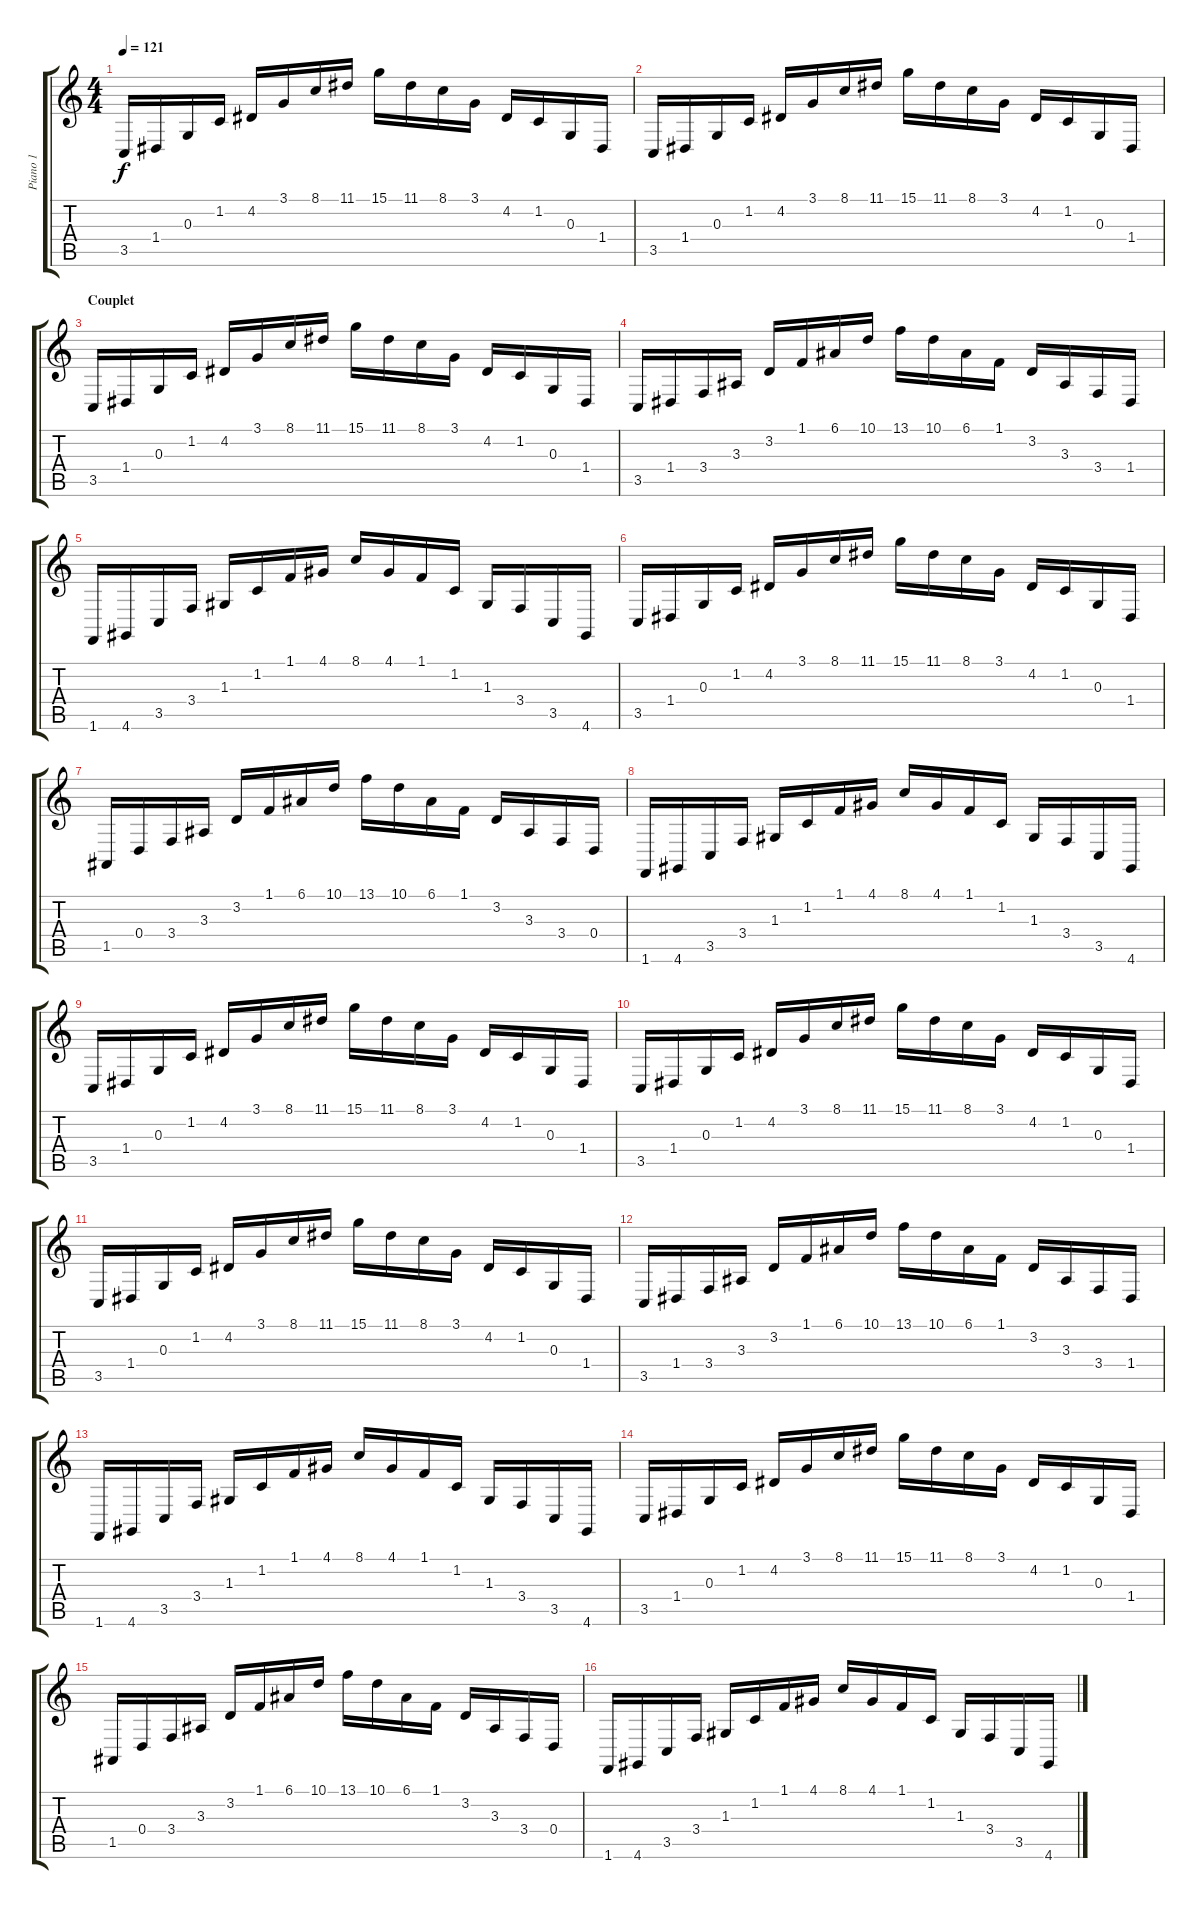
\track ("Piano 1" "Piano 1") {instrument fx8scifi}
\staff {score tabs}
\tuning (E4 B3 G3 D3 A2 E2) {hide}
\ts (4 4)
\tempo 121
\clef g2
\ks c
3.5.16{dy f} 1.4.16 0.3.16 1.2.16 4.2.16 3.1.16 8.1.16 11.1.16 15.1.16 11.1.16 8.1.16 3.1.16 4.2.16 1.2.16 0.3.16 1.4.16 |
3.5.16 1.4.16 0.3.16 1.2.16 4.2.16 3.1.16 8.1.16 11.1.16 15.1.16 11.1.16 8.1.16 3.1.16 4.2.16 1.2.16 0.3.16 1.4.16 |
\section ("" "Couplet")
3.5.16 1.4.16 0.3.16 1.2.16 4.2.16 3.1.16 8.1.16 11.1.16 15.1.16 11.1.16 8.1.16 3.1.16 4.2.16 1.2.16 0.3.16 1.4.16 |
3.5.16 1.4.16 3.4.16 3.3.16 3.2.16 1.1.16 6.1.16 10.1.16 13.1.16 10.1.16 6.1.16 1.1.16 3.2.16 3.3.16 3.4.16 1.4.16 |
1.6.16 4.6.16 3.5.16 3.4.16 1.3.16 1.2.16 1.1.16 4.1.16 8.1.16 4.1.16 1.1.16 1.2.16 1.3.16 3.4.16 3.5.16 4.6.16 |
3.5.16 1.4.16 0.3.16 1.2.16 4.2.16 3.1.16 8.1.16 11.1.16 15.1.16 11.1.16 8.1.16 3.1.16 4.2.16 1.2.16 0.3.16 1.4.16 |
1.5.16 0.4.16 3.4.16 3.3.16 3.2.16 1.1.16 6.1.16 10.1.16 13.1.16 10.1.16 6.1.16 1.1.16 3.2.16 3.3.16 3.4.16 0.4.16 |
1.6.16 4.6.16 3.5.16 3.4.16 1.3.16 1.2.16 1.1.16 4.1.16 8.1.16 4.1.16 1.1.16 1.2.16 1.3.16 3.4.16 3.5.16 4.6.16 |
3.5.16 1.4.16 0.3.16 1.2.16 4.2.16 3.1.16 8.1.16 11.1.16 15.1.16 11.1.16 8.1.16 3.1.16 4.2.16 1.2.16 0.3.16 1.4.16 |
3.5.16 1.4.16 0.3.16 1.2.16 4.2.16 3.1.16 8.1.16 11.1.16 15.1.16 11.1.16 8.1.16 3.1.16 4.2.16 1.2.16 0.3.16 1.4.16 |
3.5.16 1.4.16 0.3.16 1.2.16 4.2.16 3.1.16 8.1.16 11.1.16 15.1.16 11.1.16 8.1.16 3.1.16 4.2.16 1.2.16 0.3.16 1.4.16 |
3.5.16 1.4.16 3.4.16 3.3.16 3.2.16 1.1.16 6.1.16 10.1.16 13.1.16 10.1.16 6.1.16 1.1.16 3.2.16 3.3.16 3.4.16 1.4.16 |
1.6.16 4.6.16 3.5.16 3.4.16 1.3.16 1.2.16 1.1.16 4.1.16 8.1.16 4.1.16 1.1.16 1.2.16 1.3.16 3.4.16 3.5.16 4.6.16 |
3.5.16 1.4.16 0.3.16 1.2.16 4.2.16 3.1.16 8.1.16 11.1.16 15.1.16 11.1.16 8.1.16 3.1.16 4.2.16 1.2.16 0.3.16 1.4.16 |
1.5.16 0.4.16 3.4.16 3.3.16 3.2.16 1.1.16 6.1.16 10.1.16 13.1.16 10.1.16 6.1.16 1.1.16 3.2.16 3.3.16 3.4.16 0.4.16 |
1.6.16 4.6.16 3.5.16 3.4.16 1.3.16 1.2.16 1.1.16 4.1.16 8.1.16 4.1.16 1.1.16 1.2.16 1.3.16 3.4.16 3.5.16 4.6.16
